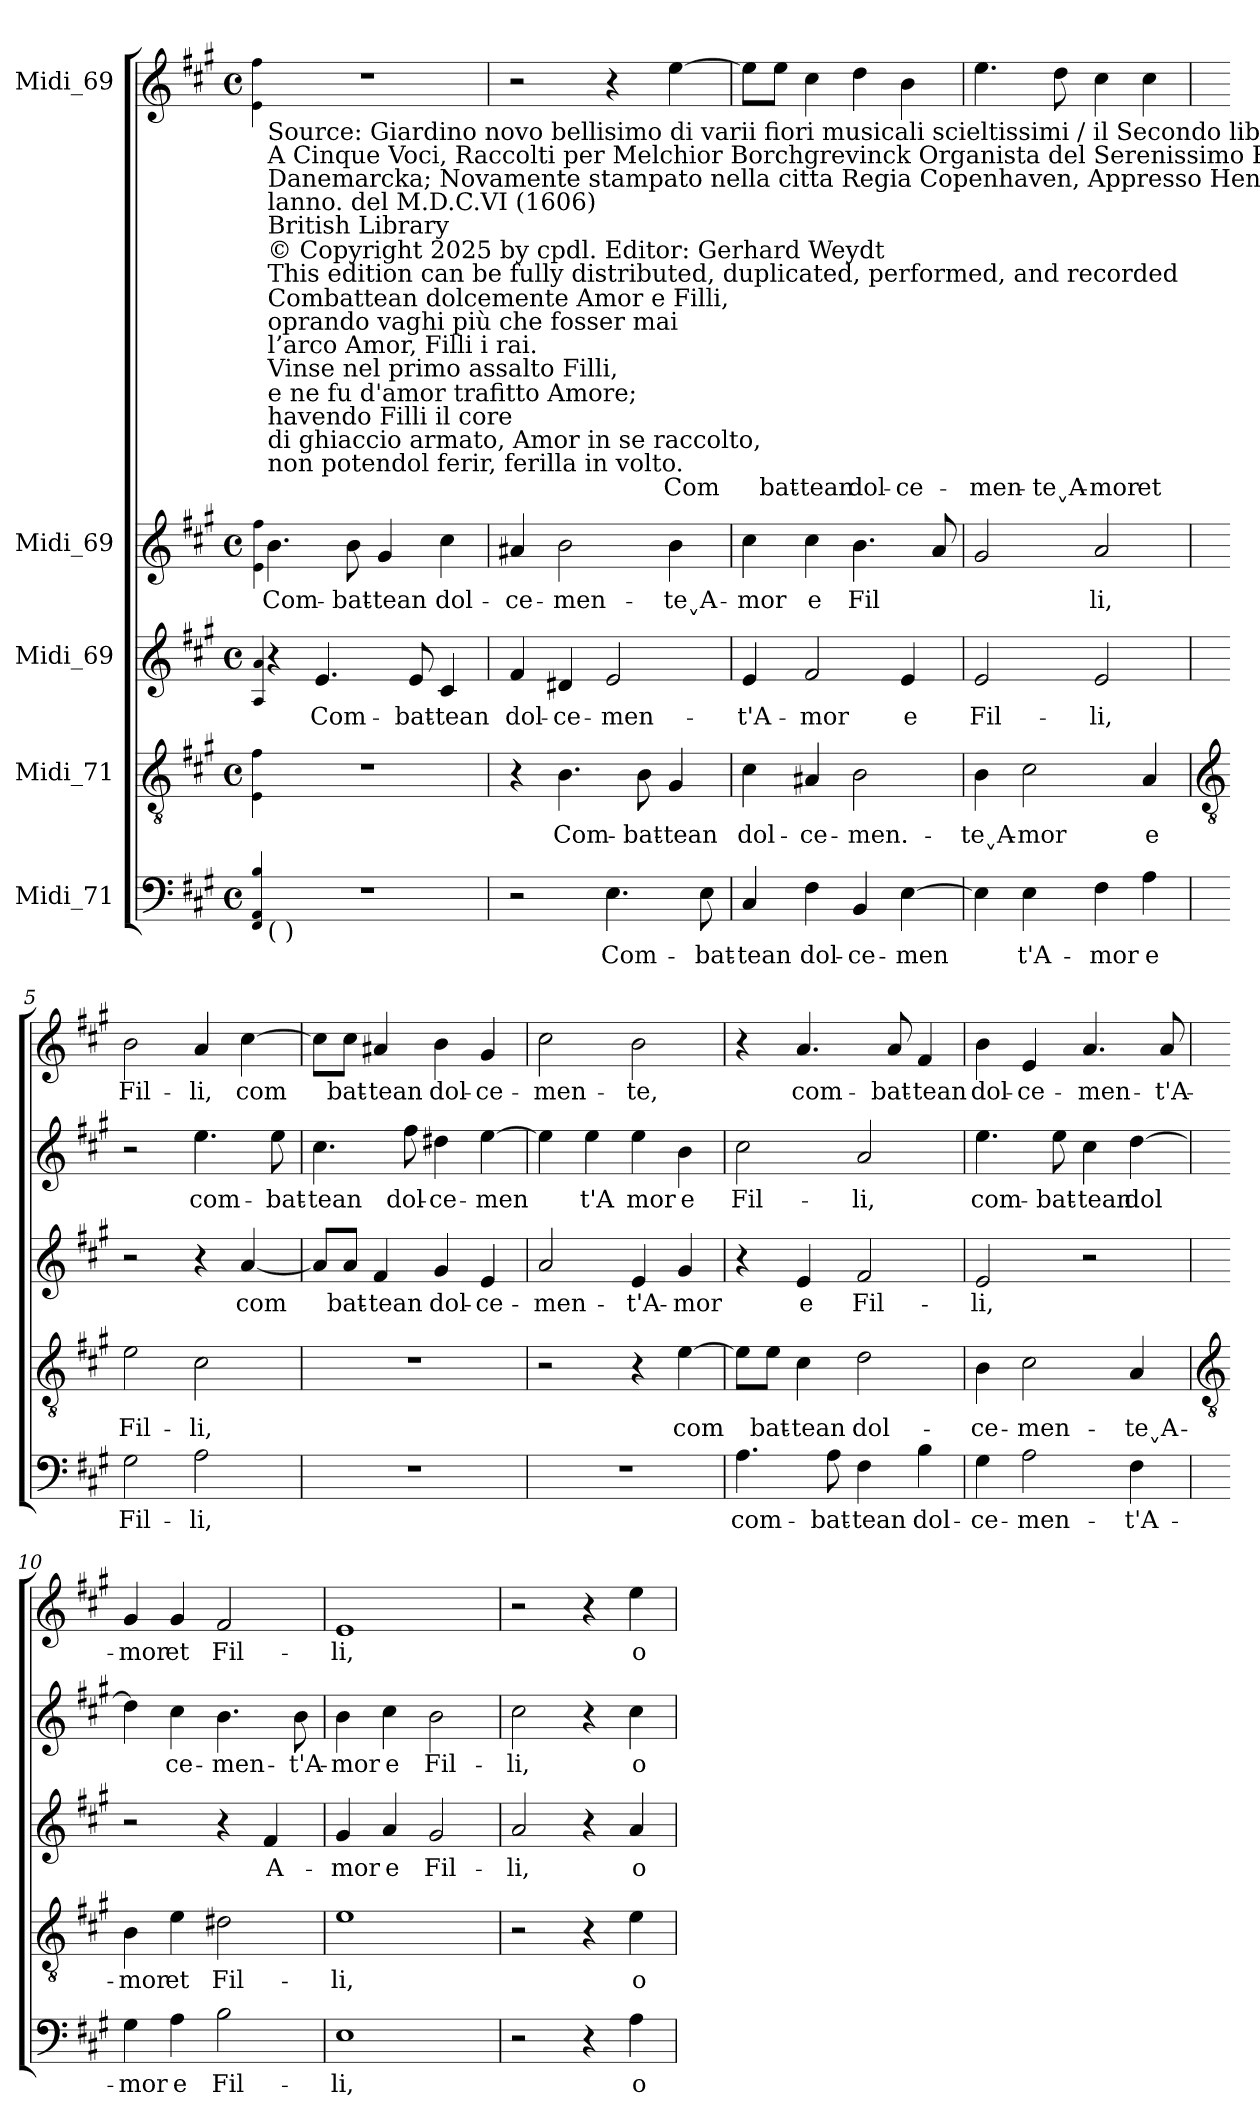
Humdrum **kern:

**kern	**text	**kern	**text	**kern	**text	**kern	**text	**kern	**text
*part5	*part5	*part4	*part4	*part3	*part3	*part2	*part2	*part1	*part1
*staff5	*staff5	*staff4	*staff4	*staff3	*staff3	*staff2	*staff2	*staff1	*staff1
*I"Midi_71	*	*I"Midi_71	*	*I"Midi_69	*	*I"Midi_69	*	*I"Midi_69	*
*clefF4	*	*clefGv2	*	*clefG2	*	*clefG2	*	*clefG2	*
*k[f#c#g#]	*	*k[f#c#g#]	*	*k[f#c#g#]	*	*k[f#c#g#]	*	*k[f#c#g#]	*
*A:	*	*A:	*	*A:	*	*A:	*	*A:	*
*M4/4	*	*M4/4	*	*M4/4	*	*M4/4	*	*M4/4	*
*met(c)	*	*met(c)	*	*met(c)	*	*met(c)	*	*met(c)	*
=1	=1	=1	=1	=1	=1	=1	=1	=1	=1
4qqFF# 4qqAA 4qqB	.	4qqE 4qqf#	.	4qqA 4qqa	.	4qqe 4qqff#	.	4qqe 4qqff#	.
!	!	!	!	!	!	!	!	!LO:TX:b:t=Source&colon; Giardino novo bellisimo di varii fiori musicali scieltissimi / il Secondo libro de Madrigali\nA Cinque Voci, Raccolti per Melchior Borchgrevinck Organista del Serenissimo Re di\nDanemarcka; Novamente stampato nella citta Regia Copenhaven, Appresso Henrico Waltkirch\nlanno. del M.D.C.VI (1606)\nBritish Library	!
!	!	!	!	!	!	!	!	!LO:TX:b:t=© Copyright 2025 by cpdl. Editor&colon; Gerhard Weydt\nThis edition can be fully distributed, duplicated, performed, and recorded	!
!	!	!	!	!	!	!	!	!LO:TX:b:t=Combattean dolcemente Amor e Filli,\noprando vaghi più che fosser mai\nl’arco Amor, Filli i rai.\nVinse nel primo assalto Filli,	!
!	!	!	!	!	!	!	!	!LO:TX:b:t=e ne fu d'amor trafitto Amore;\nhavendo Filli il core\ndi ghiaccio armato, Amor in se raccolto,\nnon potendol ferir, ferilla in volto.	!
!LO:TX:b:t=(   )	!	!	!	!	!	!	!	!	!
!	!	!	!	!	!	!	!LO:LY:b	!	!
1r	.	1r	.	4r	.	4.b	Com-	1r	.
!	!	!	!	!	!LO:LY:b	!	!	!	!
.	.	.	.	4.e	Com-	.	.	.	.
!	!	!	!	!	!	!	!LO:LY:b	!	!
.	.	.	.	.	.	8b	-bat-	.	.
!	!	!	!	!	!	!	!LO:LY:b	!	!
.	.	.	.	.	.	4g#	-tean	.	.
!	!	!	!	!	!LO:LY:b	!	!	!	!
.	.	.	.	8e	-bat-	.	.	.	.
!	!	!	!	!	!LO:LY:b	!	!LO:LY:b	!	!
.	.	.	.	4c#	-tean	4cc#	dol-	.	.
=2	=2	=2	=2	=2	=2	=2	=2	=2	=2
!	!	!	!	!	!LO:LY:b	!	!LO:LY:b	!	!
2r	.	4r	.	4f#	dol-	4a#X	-ce-	2r	.
!	!	!	!LO:LY:b	!	!LO:LY:b	!	!LO:LY:b	!	!
.	.	4.B	Com-	4d#X	-ce-	2b	-men-	.	.
!	!LO:LY:b	!	!	!	!LO:LY:b	!	!	!	!
4.E	Com-	.	.	2e	-men-	.	.	4r	.
!	!	!	!LO:LY:b	!	!	!	!	!	!
.	.	8B	-bat-	.	.	.	.	.	.
!	!	!	!LO:LY:b	!	!	!	!LO:LY:b	!	!LO:LY:b
.	.	4G#	-tean	.	.	4b	-teˬA-	[4ee	Com
!	!LO:LY:b	!	!	!	!	!	!	!	!
8E	-bat-	.	.	.	.	.	.	.	.
=3	=3	=3	=3	=3	=3	=3	=3	=3	=3
!	!LO:LY:b	!	!LO:LY:b	!	!LO:LY:b	!	!LO:LY:b	!	!
4C#	-tean	4c#	dol-	4e	-t'A-	4cc#	-mor	8ee\L]	.
!	!	!	!	!	!	!	!	!	!LO:LY:b
.	.	.	.	.	.	.	.	8ee\J	bat-
!	!LO:LY:b	!	!LO:LY:b	!	!LO:LY:b	!	!LO:LY:b	!	!LO:LY:b
4F#	dol-	4A#X	-ce-	2f#	-mor	4cc#	e	4cc#	-tean
!	!LO:LY:b	!	!LO:LY:b	!	!	!	!LO:LY:b	!	!LO:LY:b
4BB	-ce-	2B	-men.-	.	.	4.b	Fil	4dd	dol-
!	!LO:LY:b	!	!	!	!LO:LY:b	!	!	!	!LO:LY:b
[4E	-men	.	.	4e	e	.	.	4b	-ce-
.	.	.	.	.	.	8a	.	.	.
=4	=4	=4	=4	=4	=4	=4	=4	=4	=4
!	!	!	!LO:LY:b	!	!LO:LY:b	!	!	!	!LO:LY:b
4E]	.	4B	-teˬA-	2e	Fil-	2g#	.	4.ee	-men-
!	!LO:LY:b	!	!LO:LY:b	!	!	!	!	!	!
4E	t'A-	2c#	-mor	.	.	.	.	.	.
!	!	!	!	!	!	!	!	!	!LO:LY:b
.	.	.	.	.	.	.	.	8dd	-teˬA-
!	!LO:LY:b	!	!	!	!LO:LY:b	!	!LO:LY:b	!	!LO:LY:b
4F#	-mor	.	.	2e	-li,	2a	li,	4cc#	-mor
!	!LO:LY:b	!	!LO:LY:b	!	!	!	!	!	!LO:LY:b
4A	e	4A	e	.	.	.	.	4cc#	et
!!LO:LB:g=z
=5	=5	=5	=5	=5	=5	=5	=5	=5	=5
*	*	*clefGv2	*	*	*	*	*	*	*
!	!LO:LY:b	!	!LO:LY:b	!	!	!	!	!	!LO:LY:b
2G#	Fil-	2e	Fil-	2r	.	2r	.	2b	Fil-
!	!LO:LY:b	!	!LO:LY:b	!	!	!	!LO:LY:b	!	!LO:LY:b
2A	-li,	2c#	-li,	4r	.	4.ee	com-	4a	-li,
!	!	!	!	!	!LO:LY:b	!	!	!	!LO:LY:b
.	.	.	.	[4a	com	.	.	[4cc#	com
!	!	!	!	!	!	!	!LO:LY:b	!	!
.	.	.	.	.	.	8ee	-bat-	.	.
=6	=6	=6	=6	=6	=6	=6	=6	=6	=6
!	!	!	!	!	!	!	!LO:LY:b	!	!
1r	.	1r	.	8a/L]	.	4.cc#	-tean	8cc#\L]	.
!	!	!	!	!	!LO:LY:b	!	!	!	!LO:LY:b
.	.	.	.	8a/J	bat-	.	.	8cc#\J	bat-
!	!	!	!	!	!LO:LY:b	!	!	!	!LO:LY:b
.	.	.	.	4f#	-tean	.	.	4a#X	-tean
!	!	!	!	!	!	!	!LO:LY:b	!	!
.	.	.	.	.	.	8ff#	dol-	.	.
!	!	!	!	!	!LO:LY:b	!	!LO:LY:b	!	!LO:LY:b
.	.	.	.	4g#	dol-	4dd#X	-ce-	4b	dol-
!	!	!	!	!	!LO:LY:b	!	!LO:LY:b	!	!LO:LY:b
.	.	.	.	4e	-ce-	[4ee	-men	4g#	-ce-
=7	=7	=7	=7	=7	=7	=7	=7	=7	=7
!	!	!	!	!	!LO:LY:b	!	!	!	!LO:LY:b
1r	.	2r	.	2a	-men-	4ee]	.	2cc#	-men-
!	!	!	!	!	!	!	!LO:LY:b	!	!
.	.	.	.	.	.	4ee	t'A	.	.
!	!	!	!	!	!LO:LY:b	!	!LO:LY:b	!	!LO:LY:b
.	.	4r	.	4e	-t'A-	4ee	mor	2b	-te,
!	!	!	!LO:LY:b	!	!LO:LY:b	!	!LO:LY:b	!	!
.	.	[4e	com	4g#	-mor	4b	e	.	.
=8	=8	=8	=8	=8	=8	=8	=8	=8	=8
!	!LO:LY:b	!	!	!	!	!	!LO:LY:b	!	!
4.A	com-	8e\L]	.	4r	.	2cc#	Fil-	4r	.
!	!	!	!LO:LY:b	!	!	!	!	!	!
.	.	8e\J	bat-	.	.	.	.	.	.
!	!	!	!LO:LY:b	!	!LO:LY:b	!	!	!	!LO:LY:b
.	.	4c#	-tean	4e	e	.	.	4.a	com-
!	!LO:LY:b	!	!	!	!	!	!	!	!
8A	-bat-	.	.	.	.	.	.	.	.
!	!LO:LY:b	!	!LO:LY:b	!	!LO:LY:b	!	!LO:LY:b	!	!
4F#	-tean	2d	dol-	2f#	Fil-	2a	-li,	.	.
!	!	!	!	!	!	!	!	!	!LO:LY:b
.	.	.	.	.	.	.	.	8a	-bat-
!	!LO:LY:b	!	!	!	!	!	!	!	!LO:LY:b
4B	dol-	.	.	.	.	.	.	4f#	-tean
=9	=9	=9	=9	=9	=9	=9	=9	=9	=9
!	!LO:LY:b	!	!LO:LY:b	!	!LO:LY:b	!	!LO:LY:b	!	!LO:LY:b
4G#	-ce-	4B	-ce-	2e	-li,	4.ee	com-	4b	dol-
!	!LO:LY:b	!	!LO:LY:b	!	!	!	!	!	!LO:LY:b
2A	-men-	2c#	-men-	.	.	.	.	4e	-ce-
!	!	!	!	!	!	!	!LO:LY:b	!	!
.	.	.	.	.	.	8ee	-bat-	.	.
!	!	!	!	!	!	!	!LO:LY:b	!	!LO:LY:b
.	.	.	.	2r	.	4cc#	-tean	4.a	-men-
!	!LO:LY:b	!	!LO:LY:b	!	!	!	!LO:LY:b	!	!
4F#	-t'A-	4A	-teˬA-	.	.	[4dd	dol	.	.
!	!	!	!	!	!	!	!	!	!LO:LY:b
.	.	.	.	.	.	.	.	8a	-t'A-
!!LO:LB:g=z
=10	=10	=10	=10	=10	=10	=10	=10	=10	=10
*	*	*clefGv2	*	*	*	*	*	*	*
!	!LO:LY:b	!	!LO:LY:b	!	!	!	!	!	!LO:LY:b
4G#	-mor	4B	-mor	2r	.	4dd]	.	4g#	-mor
!	!LO:LY:b	!	!LO:LY:b	!	!	!	!LO:LY:b	!	!LO:LY:b
4A	e	4e	et	.	.	4cc#	ce-	4g#	et
!	!LO:LY:b	!	!LO:LY:b	!	!	!	!LO:LY:b	!	!LO:LY:b
2B	Fil-	2d#X	Fil-	4r	.	4.b	-men-	2f#	Fil-
!	!	!	!	!	!LO:LY:b	!	!	!	!
.	.	.	.	4f#	A-	.	.	.	.
!	!	!	!	!	!	!	!LO:LY:b	!	!
.	.	.	.	.	.	8b	-t'A-	.	.
=11	=11	=11	=11	=11	=11	=11	=11	=11	=11
!	!LO:LY:b	!	!LO:LY:b	!	!LO:LY:b	!	!LO:LY:b	!	!LO:LY:b
1E	-li,	1e	-li,	4g#	-mor	4b	-mor	1e	-li,
!	!	!	!	!	!LO:LY:b	!	!LO:LY:b	!	!
.	.	.	.	4a	e	4cc#	e	.	.
!	!	!	!	!	!LO:LY:b	!	!LO:LY:b	!	!
.	.	.	.	2g#	Fil-	2b	Fil-	.	.
=12	=12	=12	=12	=12	=12	=12	=12	=12	=12
!	!	!	!	!	!LO:LY:b	!	!LO:LY:b	!	!
2r	.	2r	.	2a	-li,	2cc#	-li,	2r	.
4r	.	4r	.	4r	.	4r	.	4r	.
!	!LO:LY:b	!	!LO:LY:b	!	!LO:LY:b	!	!LO:LY:b	!	!LO:LY:b
4A	o-	4e	o-	4a	o-	4cc#	o-	4ee	o-
=	=	=	=	=	=	=	=	=	=
*-	*-	*-	*-	*-	*-	*-	*-	*-	*-
